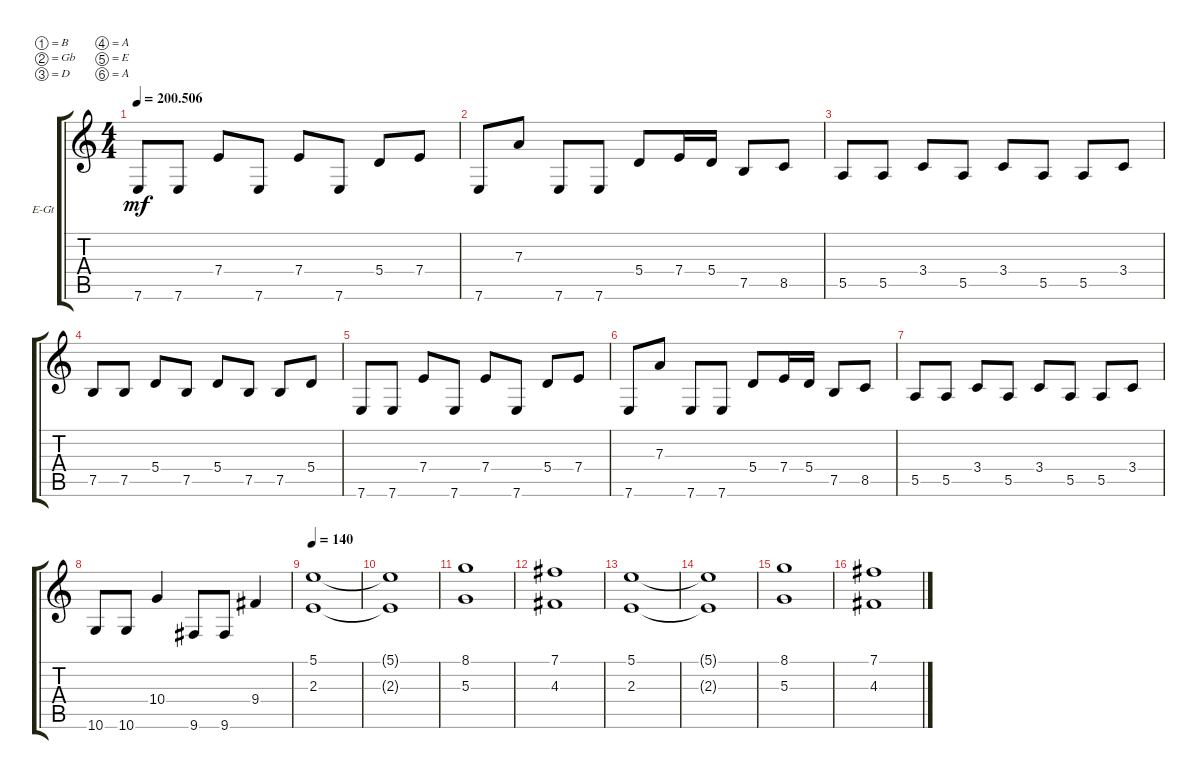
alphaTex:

\bracketExtendMode groupsimilarinstruments
\firstSystemTrackNameOrientation horizontal
\otherSystemsTrackNameOrientation horizontal
\track ("Electric Guitar 1" "E-Gt") {instrument distortionguitar}
\staff {score tabs}
\tuning (B3 Gb3 D3 A2 E2 A1)
\ts (4 4)
\tempo
200.506
\accidentals auto
\clef g2
\ottava regular
\simile none
\ks c
7.6.8{dy mf} 7.6.8 7.4.8 7.6.8 7.4.8 7.6.8 5.4.8 7.4.8 |
7.6.8 7.3.8 7.6.8 7.6.8 5.4.8 7.4.16 5.4.16 7.5.8 8.5.8 |
5.5.8 5.5.8 3.4.8 5.5.8 3.4.8 5.5.8 5.5.8 3.4.8 |
7.5.8 7.5.8 5.4.8 7.5.8 5.4.8 7.5.8 7.5.8 5.4.8 |
7.6.8 7.6.8 7.4.8 7.6.8 7.4.8 7.6.8 5.4.8 7.4.8 |
7.6.8 7.3.8 7.6.8 7.6.8 5.4.8 7.4.16 5.4.16 7.5.8 8.5.8 |
5.5.8 5.5.8 3.4.8 5.5.8 3.4.8 5.5.8 5.5.8 3.4.8 |
10.6.8 10.6.8 10.4.4 9.6.8 9.6.8 9.4.4 |
\tempo 140
(2.3 5.1).1 |
(5.1{t} 2.3{t}).1 |
(8.1 5.3).1 |
(7.1 4.3).1 |
(2.3 5.1).1 |
(5.1{t} 2.3{t}).1 |
(8.1 5.3).1 |
(7.1 4.3).1
